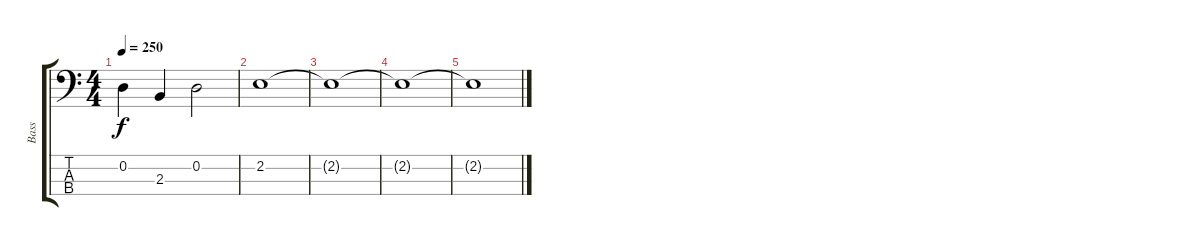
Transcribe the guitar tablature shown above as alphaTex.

\track ("Bass" "Bass") {instrument electricbasspick}
\staff {score tabs}
\tuning (G2 D2 A1 E1) {hide}
\ts (4 4)
\tempo 250
\clef f4
\ks c
0.2.4{dy f} 2.3.4 0.2.2 |
2.2.1 |
2.2{t}.1 |
2.2{t}.1 |
2.2{t}.1
